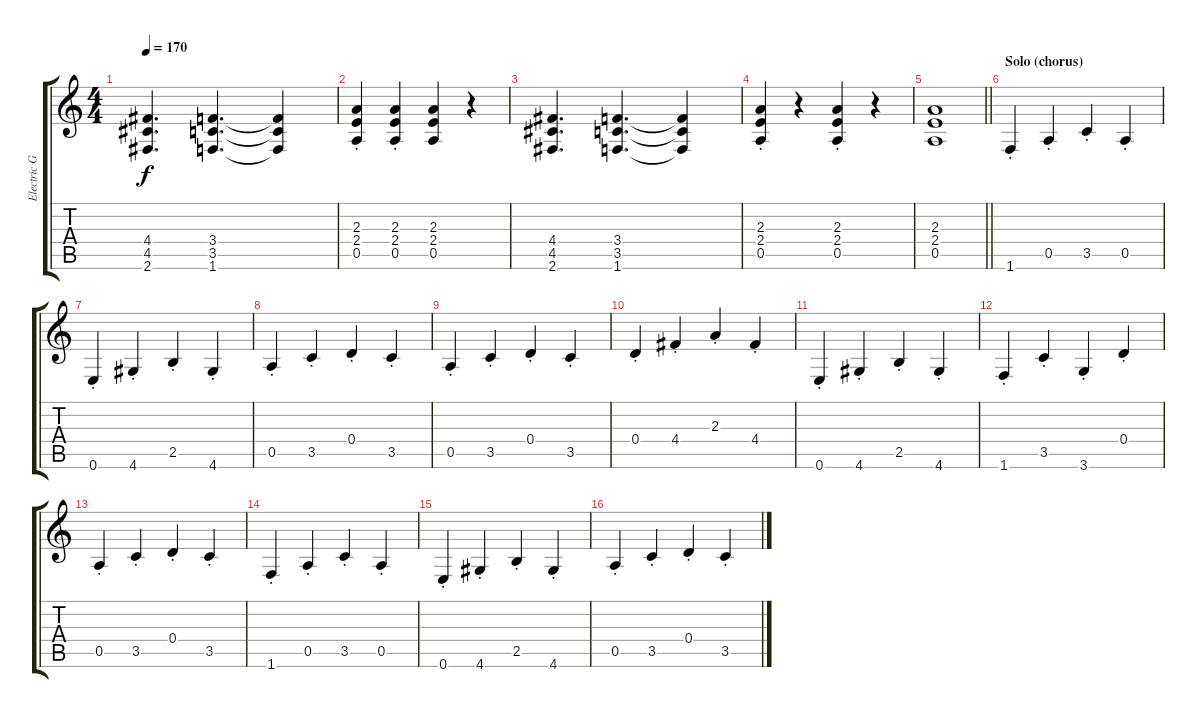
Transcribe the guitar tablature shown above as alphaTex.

\track ("Electric Guitar" "Electric G") {instrument distortionguitar}
\staff {score tabs}
\tuning (E4 B3 G3 D3 A2 E2) {hide}
\ts (4 4)
\tempo 170
\clef g2
\ks aminor
(4.4 4.5 2.6).4{d dy f} (3.4 3.5 1.6).4{d} (3.4{t} 3.5{t} 1.6{t}).4 |
(2.3{st} 2.4{st} 0.5{st}).4 (2.3{st} 2.4{st} 0.5{st}).4 (2.3 2.4 0.5).4 r.4 |
(4.4 4.5 2.6).4{d} (3.4 3.5 1.6).4{d} (3.4{t} 3.5{t} 1.6{t}).4 |
(2.3{st} 2.4{st} 0.5{st}).4 r.4 (2.3{st} 2.4{st} 0.5{st}).4 r.4 |
\barLineRight lightlight
(2.3 2.4 0.5).1 |
\section ("" "Solo (chorus)")
1.6{st}.4 0.5{st}.4 3.5{st}.4 0.5{st}.4 |
0.6{st}.4 4.6{st}.4 2.5{st}.4 4.6{st}.4 |
0.5{st}.4 3.5{st}.4 0.4{st}.4 3.5{st}.4 |
0.5{st}.4 3.5{st}.4 0.4{st}.4 3.5{st}.4 |
0.4{st}.4 4.4{st}.4 2.3{st}.4 4.4{st}.4 |
0.6{st}.4 4.6{st}.4 2.5{st}.4 4.6{st}.4 |
1.6{st}.4 3.5{st}.4 3.6{st}.4 0.4{st}.4 |
0.5{st}.4 3.5{st}.4 0.4{st}.4 3.5{st}.4 |
1.6{st}.4 0.5{st}.4 3.5{st}.4 0.5{st}.4 |
0.6{st}.4 4.6{st}.4 2.5{st}.4 4.6{st}.4 |
0.5{st}.4 3.5{st}.4 0.4{st}.4 3.5{st}.4
